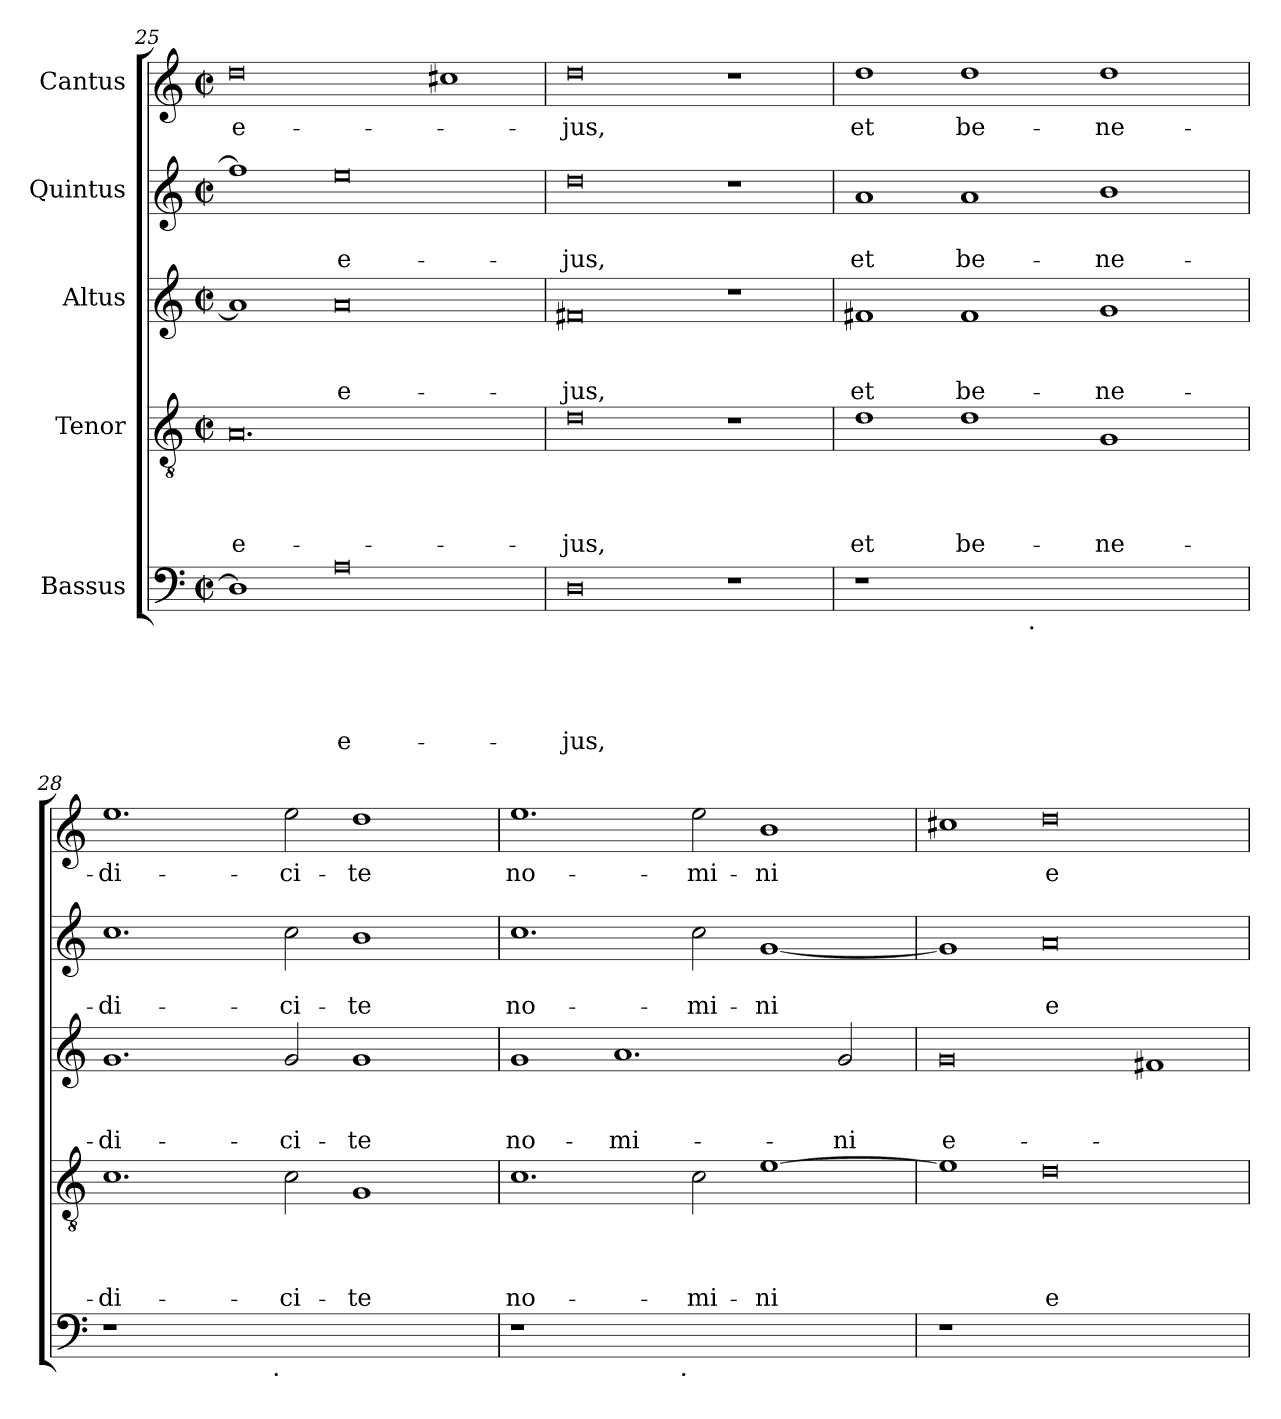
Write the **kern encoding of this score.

**kern	**text	**text	**text	**text	**text	**kern	**text	**text	**text	**text	**kern	**text	**text	**text	**kern	**text	**text	**kern	**text
*part5	*part5	*part5	*part5	*part5	*part5	*part4	*part4	*part4	*part4	*part4	*part3	*part3	*part3	*part3	*part2	*part2	*part2	*part1	*part1
*staff5	*staff5	*staff5	*staff5	*staff5	*staff5	*staff4	*staff4	*staff4	*staff4	*staff4	*staff3	*staff3	*staff3	*staff3	*staff2	*staff2	*staff2	*staff1	*staff1
*I"Bassus	*	*	*	*	*	*I"Tenor	*	*	*	*	*I"Altus	*	*	*	*I"Quintus	*	*	*I"Cantus	*
!!LO:PB:g=z
*clefF4	*	*	*	*	*	*clefGv2	*	*	*	*	*clefG2	*	*	*	*clefG2	*	*	*clefG2	*
*k[]	*	*	*	*	*	*k[]	*	*	*	*	*k[]	*	*	*	*k[]	*	*	*k[]	*
*C:	*	*	*	*	*	*C:	*	*	*	*	*C:	*	*	*	*C:	*	*	*C:	*
*M2/2	*	*	*	*	*	*M2/2	*	*	*	*	*M2/2	*	*	*	*M2/2	*	*	*M2/2	*
*met(c|)	*	*	*	*	*	*met(c|)	*	*	*	*	*met(c|)	*	*	*	*met(c|)	*	*	*met(c|)	*
=25	=25	=25	=25	=25	=25	=25	=25	=25	=25	=25	=25	=25	=25	=25	=25	=25	=25	=25	=25
!	!	!	!	!	!	!	!	!	!	!LO:LY:b:rj	!	!	!	!	!	!	!	!	!LO:LY:b:rj
1D]	.	.	.	.	.	0.A	.	.	.	e-	1a]	.	.	.	1ff]	.	.	0dd	e-
!	!	!	!	!	!LO:LY:b:rj	!	!	!	!	!	!	!	!	!LO:LY:b:rj	!	!	!LO:LY:b:rj	!	!
0A	.	.	.	.	e-	.	.	.	.	.	0a	.	.	e-	0ee	.	e-	.	.
.	.	.	.	.	.	.	.	.	.	.	.	.	.	.	.	.	.	1cc#X	.
=26	=26	=26	=26	=26	=26	=26	=26	=26	=26	=26	=26	=26	=26	=26	=26	=26	=26	=26	=26
!	!	!	!	!	!LO:LY:b	!	!	!	!	!LO:LY:b	!	!	!	!LO:LY:b	!	!	!LO:LY:b	!	!LO:LY:b
0D	.	.	.	.	-jus,	0d	.	.	.	-jus,	0f#X	.	.	-jus,	0dd	.	-jus,	0dd	-jus,
1r	.	.	.	.	.	1r	.	.	.	.	1r	.	.	.	1r	.	.	1r	.
=27	=27	=27	=27	=27	=27	=27	=27	=27	=27	=27	=27	=27	=27	=27	=27	=27	=27	=27	=27
!	!	!	!	!	!	!	!	!	!	!LO:LY:b	!	!	!	!LO:LY:b	!	!	!LO:LY:b	!	!LO:LY:b
1r	.	.	.	.	.	1d	.	.	.	et	1f#X	.	.	et	1a	.	et	1dd	et
!	!	!	!	!	!	!	!	!	!	!LO:LY:b	!	!	!	!LO:LY:b	!	!	!LO:LY:b	!	!LO:LY:b
4...ryy	.	.	.	.	.	1d	.	.	.	be-	1f#	.	.	be-	1a	.	be-	1dd	be-
!LO:TX:b:t=.	!	!	!	!	!	!	!	!	!	!	!	!	!	!	!	!	!	!	!
1ryy	.	.	.	.	.	.	.	.	.	.	.	.	.	.	.	.	.	.	.
!	!	!	!	!	!	!	!	!	!	!LO:LY:b	!	!	!	!LO:LY:b	!	!	!LO:LY:b	!	!LO:LY:b
.	.	.	.	.	.	1G	.	.	.	-ne-	1g	.	.	-ne-	1b	.	-ne-	1dd	-ne-
2ryy	.	.	.	.	.	.	.	.	.	.	.	.	.	.	.	.	.	.	.
32ryy	.	.	.	.	.	.	.	.	.	.	.	.	.	.	.	.	.	.	.
=28	=28	=28	=28	=28	=28	=28	=28	=28	=28	=28	=28	=28	=28	=28	=28	=28	=28	=28	=28
!	!	!	!	!	!	!	!	!	!	!LO:LY:b	!	!	!	!LO:LY:b	!	!	!LO:LY:b	!	!LO:LY:b
1r	.	.	.	.	.	1.c	.	.	.	-di-	1.g	.	.	-di-	1.cc	.	-di-	1.ee	-di-
4...ryy	.	.	.	.	.	.	.	.	.	.	.	.	.	.	.	.	.	.	.
!LO:TX:b:t=.	!	!	!	!	!	!	!	!	!	!	!	!	!	!	!	!	!	!	!
1ryy	.	.	.	.	.	.	.	.	.	.	.	.	.	.	.	.	.	.	.
!	!	!	!	!	!	!	!	!	!	!LO:LY:b	!	!	!	!LO:LY:b	!	!	!LO:LY:b	!	!LO:LY:b
.	.	.	.	.	.	2c\	.	.	.	-ci-	2g/	.	.	-ci-	2cc\	.	-ci-	2ee\	-ci-
!	!	!	!	!	!	!	!	!	!	!LO:LY:b	!	!	!	!LO:LY:b	!	!	!LO:LY:b	!	!LO:LY:b
.	.	.	.	.	.	1G	.	.	.	-te	1g	.	.	-te	1b	.	-te	1dd	-te
2ryy	.	.	.	.	.	.	.	.	.	.	.	.	.	.	.	.	.	.	.
32ryy	.	.	.	.	.	.	.	.	.	.	.	.	.	.	.	.	.	.	.
=29	=29	=29	=29	=29	=29	=29	=29	=29	=29	=29	=29	=29	=29	=29	=29	=29	=29	=29	=29
!	!	!	!	!	!	!	!	!	!	!LO:LY:b	!	!	!	!LO:LY:b	!	!	!LO:LY:b	!	!LO:LY:b
1r	.	.	.	.	.	1.c	.	.	.	no-	1g	.	.	no-	1.cc	.	no-	1.ee	no-
!	!	!	!	!	!	!	!	!	!	!	!	!	!	!LO:LY:b	!	!	!	!	!
4...ryy	.	.	.	.	.	.	.	.	.	.	1.a	.	.	-mi-	.	.	.	.	.
!LO:TX:b:t=.	!	!	!	!	!	!	!	!	!	!	!	!	!	!	!	!	!	!	!
1ryy	.	.	.	.	.	.	.	.	.	.	.	.	.	.	.	.	.	.	.
!	!	!	!	!	!	!	!	!	!	!LO:LY:b	!	!	!	!	!	!	!LO:LY:b	!	!LO:LY:b
.	.	.	.	.	.	2c\	.	.	.	-mi-	.	.	.	.	2cc\	.	-mi-	2ee\	-mi-
!	!	!	!	!	!	!	!	!	!	!LO:LY:b	!	!	!	!	!	!	!LO:LY:b	!	!LO:LY:b
.	.	.	.	.	.	[>1e	.	.	.	-ni	.	.	.	.	[<1g	.	-ni	1b	-ni
2ryy	.	.	.	.	.	.	.	.	.	.	.	.	.	.	.	.	.	.	.
!	!	!	!	!	!	!	!	!	!	!	!	!	!	!LO:LY:b	!	!	!	!	!
.	.	.	.	.	.	.	.	.	.	.	2g/	.	.	-ni	.	.	.	.	.
32ryy	.	.	.	.	.	.	.	.	.	.	.	.	.	.	.	.	.	.	.
=30	=30	=30	=30	=30	=30	=30	=30	=30	=30	=30	=30	=30	=30	=30	=30	=30	=30	=30	=30
!	!	!	!	!	!	!	!	!	!	!	!	!	!	!LO:LY:b:rj	!	!	!	!	!
1r	.	.	.	.	.	1e]	.	.	.	.	0g	.	.	e-	1g]	.	.	1cc#X	.
!	!	!	!	!	!	!	!	!	!	!LO:LY:b:rj	!	!	!	!	!	!	!LO:LY:b:rj	!	!LO:LY:b:rj
0ryy	.	.	.	.	.	0d	.	.	.	e-	.	.	.	.	0a	.	e-	0dd	e-
.	.	.	.	.	.	.	.	.	.	.	1f#X	.	.	.	.	.	.	.	.
=	=	=	=	=	=	=	=	=	=	=	=	=	=	=	=	=	=	=	=
*-	*-	*-	*-	*-	*-	*-	*-	*-	*-	*-	*-	*-	*-	*-	*-	*-	*-	*-	*-
